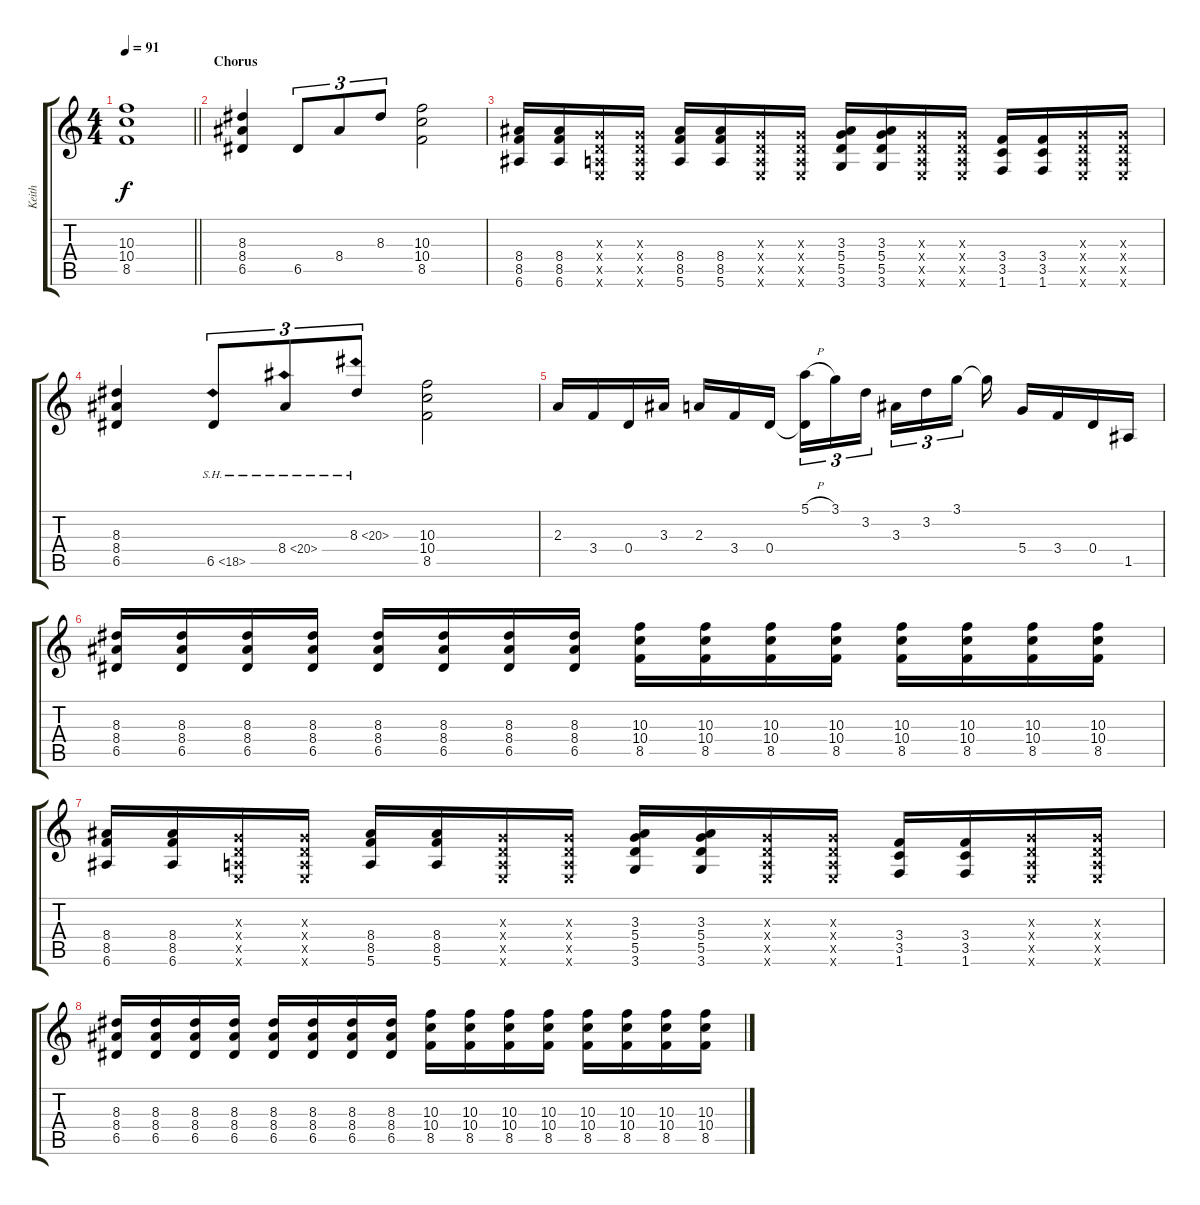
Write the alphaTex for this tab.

\track ("Keith" "Keith") {instrument distortionguitar}
\staff {score tabs}
\tuning (E4 B3 G3 D3 A2 E2) {hide}
\ts (4 4)
\tempo 91
\clef g2
\barLineRight lightlight
\ks c
(10.3 10.4 8.5).1{dy f} |
\section ("" "Chorus")
(8.3 8.4 6.5).4 6.5.8{tu (3 2)} 8.4.8{tu (3 2)} 8.3.8{tu (3 2)} (10.3 10.4 8.5).2 |
(8.4 8.5 6.6).16 (8.4 8.5 6.6).16 (0.3{x} 0.4{x} 0.5{x} 0.6{x}).16 (0.3{x} 0.4{x} 0.5{x} 0.6{x}).16 (8.4 8.5 5.6).16 (8.4 8.5 5.6).16 (0.3{x} 0.4{x} 0.5{x} 0.6{x}).16 (0.3{x} 0.4{x} 0.5{x} 0.6{x}).16 (3.3 5.4 5.5 3.6).16 (3.3 5.4 5.5 3.6).16 (0.3{x} 0.4{x} 0.5{x} 0.6{x}).16 (0.3{x} 0.4{x} 0.5{x} 0.6{x}).16 (3.4 3.5 1.6).16 (3.4 3.5 1.6).16 (0.3{x} 0.4{x} 0.5{x} 0.6{x}).16 (0.3{x} 0.4{x} 0.5{x} 0.6{x}).16 |
(8.3 8.4 6.5).4 6.5{sh 12}.8{tu (3 2)} 8.4{sh 12}.8{tu (3 2)} 8.3{sh 12}.8{tu (3 2)} (10.3 10.4 8.5).2 |
2.3.16 3.4.16 0.4.16 3.3.16 2.3.16 3.4.16 0.4.16{beam splitsecondary} (5.1{h} 0.4{t}).16{tu (3 2)} 3.1.16{tu (3 2)} 3.2.16{tu (3 2) beam splitsecondary} 3.3.16{tu (3 2)} 3.2.16{tu (3 2)} 3.1.16{tu (3 2) beam splitsecondary} 3.1{t}.16 5.4.16 3.4.16 0.4.16 1.5.16 |
(8.3 8.4 6.5).16 (8.3 8.4 6.5).16 (8.3 8.4 6.5).16 (8.3 8.4 6.5).16 (8.3 8.4 6.5).16 (8.3 8.4 6.5).16 (8.3 8.4 6.5).16 (8.3 8.4 6.5).16 (10.3 10.4 8.5).16 (10.3 10.4 8.5).16 (10.3 10.4 8.5).16 (10.3 10.4 8.5).16 (10.3 10.4 8.5).16 (10.3 10.4 8.5).16 (10.3 10.4 8.5).16 (10.3 10.4 8.5).16 |
(8.4 8.5 6.6).16 (8.4 8.5 6.6).16 (0.3{x} 0.4{x} 0.5{x} 0.6{x}).16 (0.3{x} 0.4{x} 0.5{x} 0.6{x}).16 (8.4 8.5 5.6).16 (8.4 8.5 5.6).16 (0.3{x} 0.4{x} 0.5{x} 0.6{x}).16 (0.3{x} 0.4{x} 0.5{x} 0.6{x}).16 (3.3 5.4 5.5 3.6).16 (3.3 5.4 5.5 3.6).16 (0.3{x} 0.4{x} 0.5{x} 0.6{x}).16 (0.3{x} 0.4{x} 0.5{x} 0.6{x}).16 (3.4 3.5 1.6).16 (3.4 3.5 1.6).16 (0.3{x} 0.4{x} 0.5{x} 0.6{x}).16 (0.3{x} 0.4{x} 0.5{x} 0.6{x}).16 |
(8.3 8.4 6.5).16 (8.3 8.4 6.5).16 (8.3 8.4 6.5).16 (8.3 8.4 6.5).16 (8.3 8.4 6.5).16 (8.3 8.4 6.5).16 (8.3 8.4 6.5).16 (8.3 8.4 6.5).16 (10.3 10.4 8.5).16 (10.3 10.4 8.5).16 (10.3 10.4 8.5).16 (10.3 10.4 8.5).16 (10.3 10.4 8.5).16 (10.3 10.4 8.5).16 (10.3 10.4 8.5).16 (10.3 10.4 8.5).16
